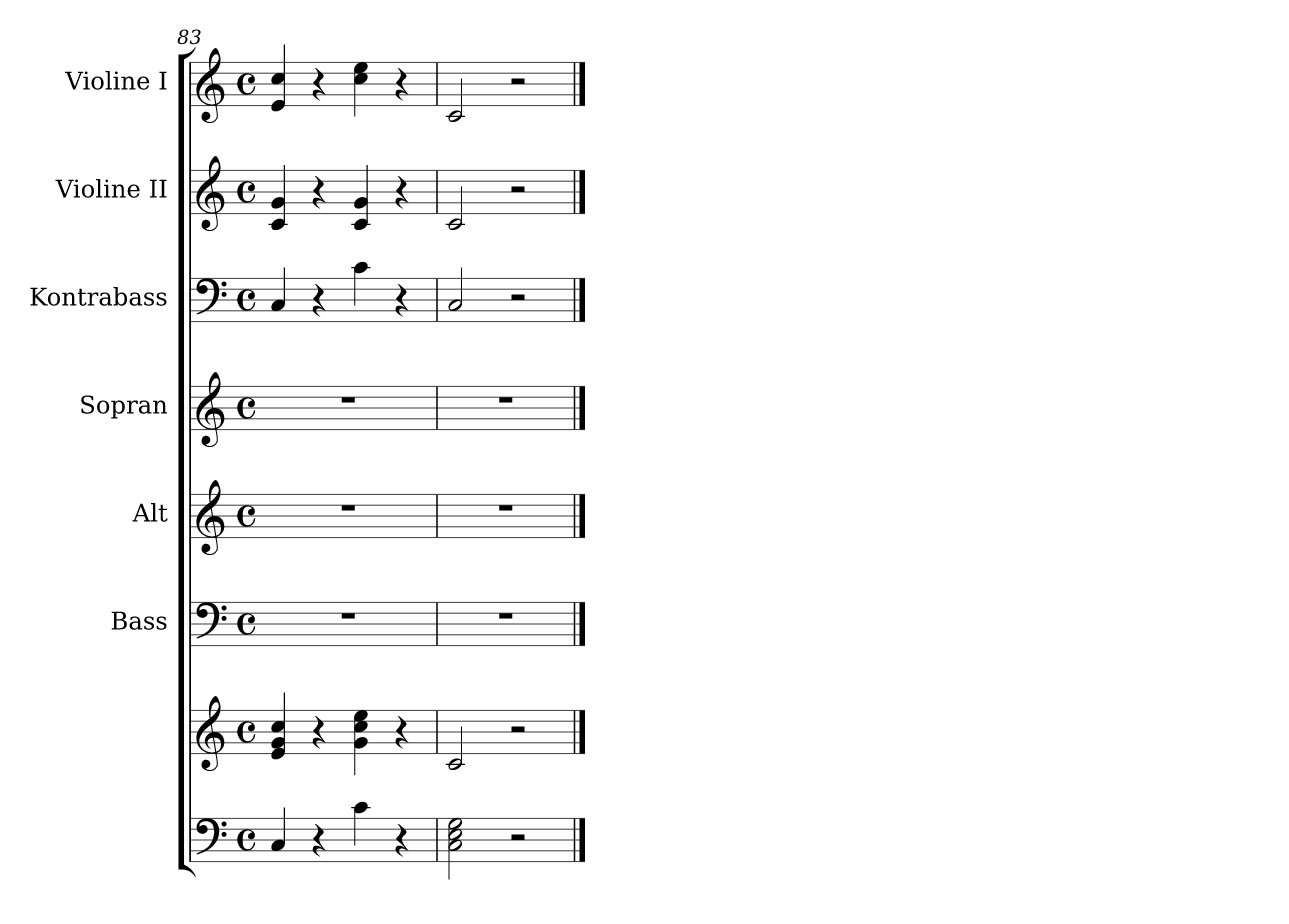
**kern	**kern	**kern	**kern	**kern	**kern	**kern	**kern
*part7	*part7	*part6	*part5	*part4	*part3	*part2	*part1
*staff8	*staff7	*staff6	*staff5	*staff4	*staff3	*staff2	*staff1
*	*	*I"Bass	*I"Alt	*I"Sopran	*I"Kontrabass	*I"Violine II	*I"Violine I
*	*	*I'B.	*I'A.	*I'S.	*I'Kb.	*I'Vl. II	*I'Vl. I
*clefF4	*clefG2	*clefF4	*clefG2	*clefG2	*clefF4	*clefG2	*clefG2
*	*	*	*	*	*ITrd7c12	*	*
*k[]	*k[]	*k[]	*k[]	*k[]	*k[]	*k[]	*k[]
*C:	*C:	*C:	*C:	*C:	*C:	*C:	*C:
*M4/4	*M4/4	*M4/4	*M4/4	*M4/4	*M4/4	*M4/4	*M4/4
*met(c)	*met(c)	*met(c)	*met(c)	*met(c)	*met(c)	*met(c)	*met(c)
=83	=83	=83	=83	=83	=83	=83	=83
4C/	4e/ 4g/ 4cc/	1r	1r	1r	4CC/	4c/ 4g/	4e/ 4cc/
4r	4r	.	.	.	4r	4r	4r
4c\	4g\ 4cc\ 4ee\	.	.	.	4C\	4c/ 4g/	4cc\ 4ee\
4r	4r	.	.	.	4r	4r	4r
=84	=84	=84	=84	=84	=84	=84	=84
2C\ 2E\ 2G\	2c/	1r	1r	1r	2CC/	2c/	2c/
2r	2r	.	.	.	2r	2r	2r
==	==	==	==	==	==	==	==
*-	*-	*-	*-	*-	*-	*-	*-
